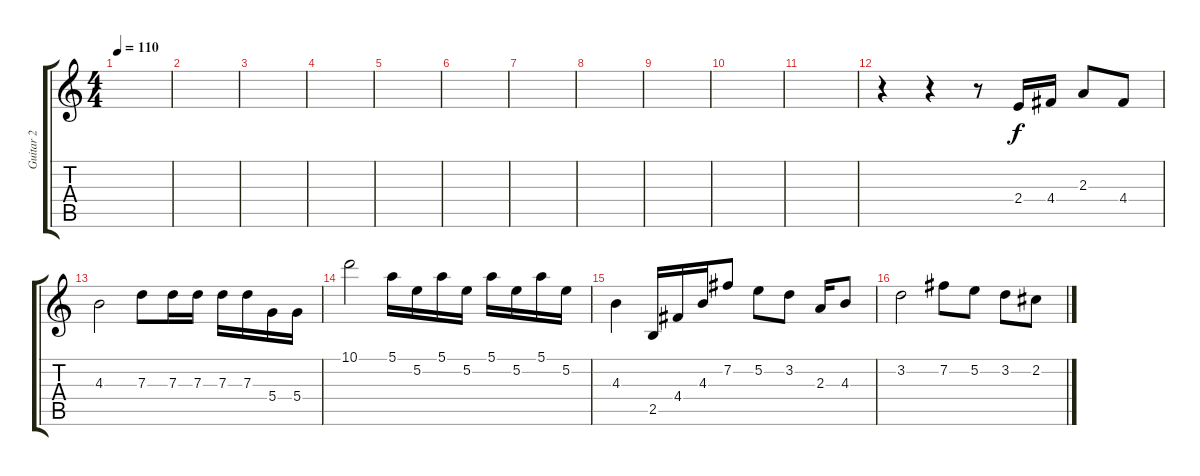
\track ("Guitar 2" "Guitar 2") {instrument overdrivenguitar}
\staff {score tabs}
\tuning (E4 B3 G3 D3 A2 E2) {hide}
\ts (4 4)
\tempo 110
\clef g2
\ks c
|
|
|
|
|
|
|
|
|
|
|
r.4 r.4 r.8 2.4.16 4.4.16 2.3.8 4.4.8 |
4.3.2 7.3.8 7.3.16 7.3.16 7.3.16 7.3.16 5.4.16 5.4.16 |
10.1.2 5.1.16 5.2.16 5.1.16 5.2.16 5.1.16 5.2.16 5.1.16 5.2.16 |
4.3.4 2.5.16 4.4.16 4.3.16 7.2.8 5.2.8 3.2.8 2.3.16 4.3.8 |
3.2.2 7.2.8 5.2.8 3.2.8 2.2.8
